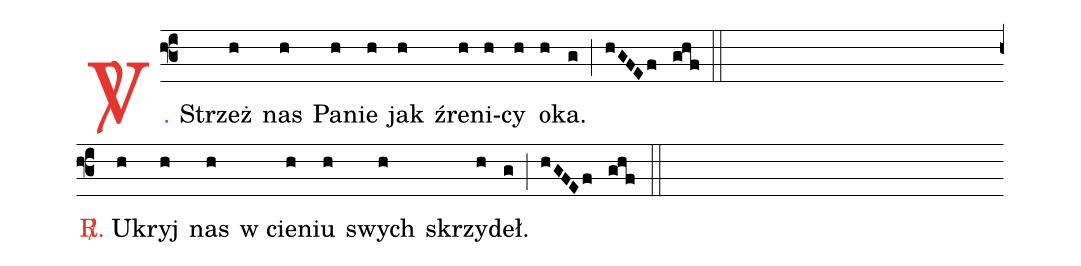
%%
(f3)<c><sp>V/</sp>.</c> Strzeż(h) nas(h) Pa(h)nie(h) jak(h) źre(h)ni(h)cy(h) o(h)ka.(g) (;)(hGFEf)(ghf) (::) (Z)
<c><sp>R/</sp>.</c> U(h)kryj(h) nas(h) w cie(h)niu(h) swych(h) skrzy(h)deł.(g) (;)(hGFEf)(ghf) (::) (Z)
